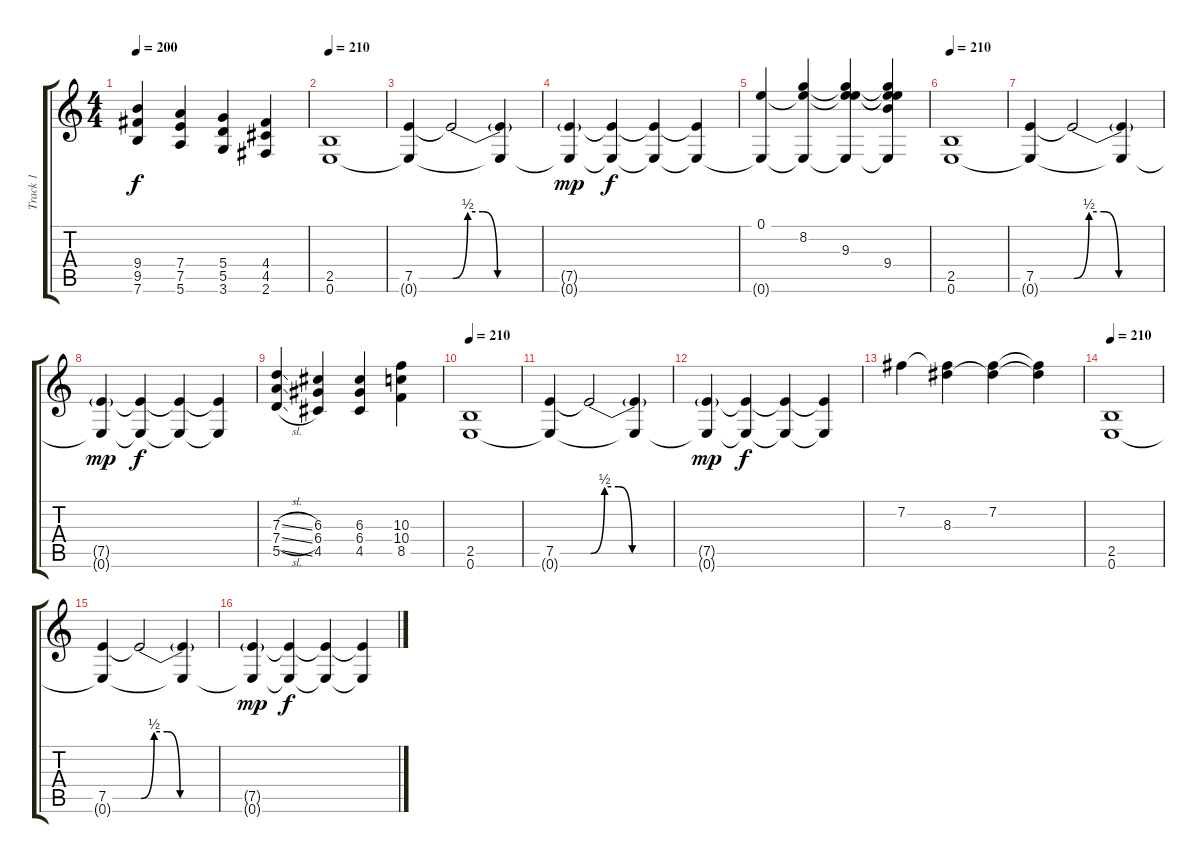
\track ("Track 1" "Track 1") {instrument distortionguitar}
\staff {score tabs}
\tuning (E4 B3 G3 D3 A2 E2) {hide}
\ts (4 4)
\tempo 200
\clef g2
\ks c
(9.4 9.5 7.6).4{dy f} (7.4 7.5 5.6).4 (5.4 5.5 3.6).4 (4.4 4.5 2.6).4 |
\tempo 210
(2.5 0.6).1 |
(7.5 0.6{t}).4 7.5{be (custom 0 0 10 2 20 2 30 0 60 0) t}.2 (7.5{t} 0.6{t}).4 |
(7.5{g} 0.6{t}).4{dy mp} (7.5{t} 0.6{t}).4{dy f} (7.5{t} 0.6{t}).4 (7.5{t} 0.6{t}).4 |
(0.1 0.6{t}).4 (0.1{t} 8.2 0.6{t}).4 (0.1{t} 8.2{t} 9.3 0.6{t}).4 (0.1{t} 8.2{t} 9.3{t} 9.4 0.6{t}).4 |
\tempo 210
(2.5 0.6).1 |
(7.5 0.6{t}).4 7.5{be (custom 0 0 10 2 20 2 30 0 60 0) t}.2 (7.5{t} 0.6{t}).4 |
(7.5{g} 0.6{t}).4{dy mp} (7.5{t} 0.6{t}).4{dy f} (7.5{t} 0.6{t}).4 (7.5{t} 0.6{t}).4 |
(7.3{sl} 7.4{sl} 5.5{sl}).4 (6.3 6.4 4.5).4 (6.3 6.4 4.5).4 (10.3 10.4 8.5).4 |
\tempo 210
(2.5 0.6).1 |
(7.5 0.6{t}).4 7.5{be (custom 0 0 10 2 20 2 30 0 60 0) t}.2 (7.5{t} 0.6{t}).4 |
(7.5{g} 0.6{t}).4{dy mp} (7.5{t} 0.6{t}).4{dy f} (7.5{t} 0.6{t}).4 (7.5{t} 0.6{t}).4 |
7.2.4 (7.2{t} 8.3).4 (7.2 8.3{t}).4 (7.2{t} 8.3{t}).4 |
\tempo 210
(2.5 0.6).1 |
(7.5 0.6{t}).4 7.5{be (custom 0 0 10 2 20 2 30 0 60 0) t}.2 (7.5{t} 0.6{t}).4 |
(7.5{g} 0.6{t}).4{dy mp} (7.5{t} 0.6{t}).4{dy f} (7.5{t} 0.6{t}).4 (7.5{t} 0.6{t}).4
